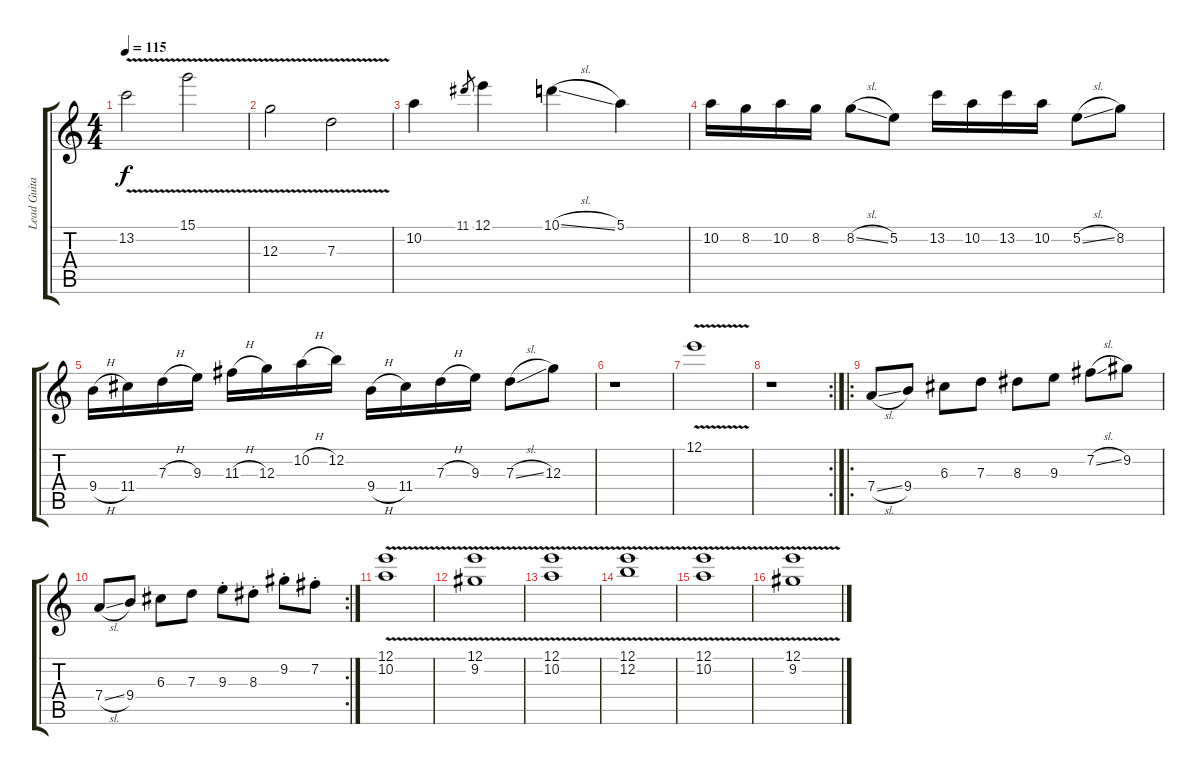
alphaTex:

\track ("Lead Guitar" "Lead Guita") {instrument distortionguitar}
\staff {score tabs}
\tuning (E4 B3 G3 D3 A2 E2) {hide}
\ts (4 4)
\tempo 115
\clef g2
\ks c
13.2{v}.2{dy f} 15.1{v}.2 |
12.3{v}.2 7.3{v}.2 |
10.2.4 11.1.8{gr} 12.1.4 10.1{sl}.4 5.1.4 |
10.2.16 8.2.16 10.2.16 8.2.16 8.2{sl}.8 5.2.8 13.2.16 10.2.16 13.2.16 10.2.16 5.2{sl}.8 8.2.8 |
9.4{h}.16 11.4.16 7.3{h}.16 9.3.16 11.3{h}.16 12.3.16 10.2{h}.16 12.2.16 9.4{h}.16 11.4.16 7.3{h}.16 9.3.16 7.3{sl}.8 12.3.8 |
r.1 |
12.1{v}.1 |
\rc 2
r.1 |
\ro
7.4{sl}.8 9.4.8 6.3.8 7.3.8 8.3.8 9.3.8 7.2{sl}.8 9.2.8 |
\rc 2
7.4{sl}.8 9.4.8 6.3.8 7.3.8 9.3{st}.8 8.3{st}.8 9.2{st}.8 7.2{st}.8 |
(12.1 10.2{v}).1 |
(12.1 9.2{v}).1 |
(12.1 10.2{v}).1 |
(12.1 12.2{v}).1 |
(12.1 10.2{v}).1 |
(12.1 9.2{v}).1
